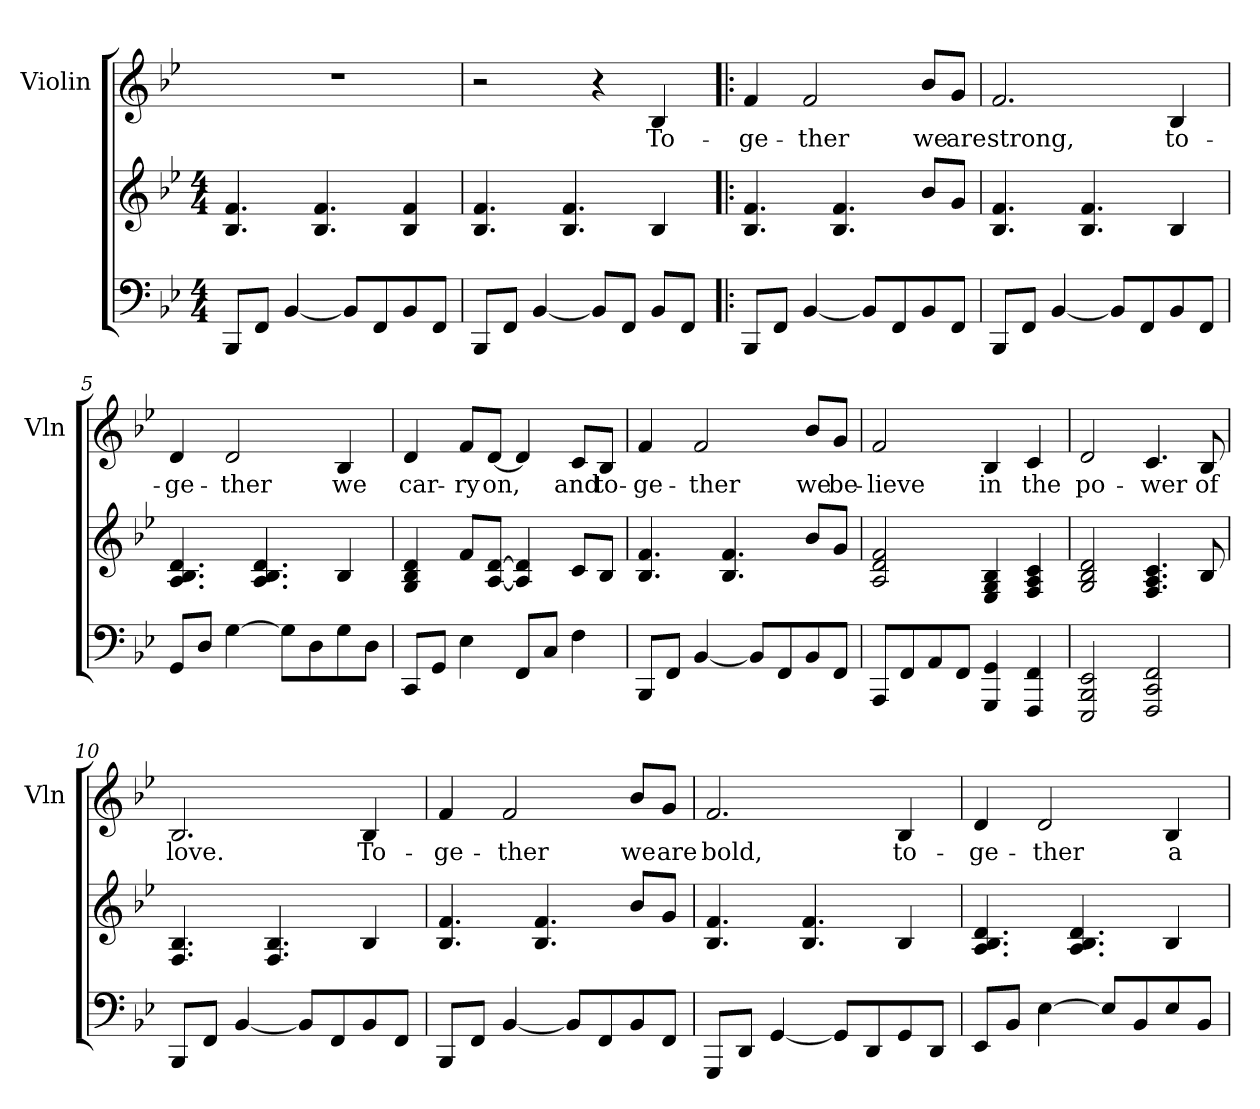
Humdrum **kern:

**kern	**kern	**kern	**text
*part2	*part2	*part1	*part1
*staff3	*staff2	*staff1	*staff1
*	*	*I"Violin	*
*	*	*I'Vln	*
*clefF4	*clefG2	*clefG2	*
*k[b-e-]	*k[b-e-]	*k[b-e-]	*
*B-:	*B-:	*B-:	*
*M4/4	*M4/4	*	*
*MM156	*MM156	*MM156	*
=1	=1	=1	=1
8BBB-/L	4.B-/ 4.f/	1r	.
8FF/J	.	.	.
[4BB-/	.	.	.
.	4.B-/ 4.f/	.	.
8BB-/L]	.	.	.
8FF/	.	.	.
8BB-/	4B-/ 4f/	.	.
8FF/J	.	.	.
=2	=2	=2	=2
8BBB-/L	4.B-/ 4.f/	2r	.
8FF/J	.	.	.
[4BB-/	.	.	.
.	4.B-/ 4.f/	.	.
8BB-/L]	.	4r	.
8FF/J	.	.	.
!	!	!	!LO:LY:b
8BB-/L	4B-/	4B-/	To-
8FF/J	.	.	.
=3!|:	=3!|:	=3!|:	=3!|:
!	!	!	!LO:LY:b
8BBB-/L	4.B-/ 4.f/	4f/	-ge-
8FF/J	.	.	.
!	!	!	!LO:LY:b
[4BB-/	.	2f/	-ther
.	4.B-/ 4.f/	.	.
8BB-/L]	.	.	.
8FF/	.	.	.
!	!	!	!LO:LY:b
8BB-/	8b-/L	8b-/L	we
!	!	!	!LO:LY:b
8FF/J	8g/J	8g/J	are
=4	=4	=4	=4
!	!	!	!LO:LY:b
8BBB-/L	4.B-/ 4.f/	2.f/	strong,
8FF/J	.	.	.
[4BB-/	.	.	.
.	4.B-/ 4.f/	.	.
8BB-/L]	.	.	.
8FF/	.	.	.
!	!	!	!LO:LY:b
8BB-/	4B-/	4B-/	to-
8FF/J	.	.	.
!!LO:LB:g=z
=5	=5	=5	=5
!	!	!	!LO:LY:b
8GG/L	4.A/ 4.B-/ 4.d/	4d/	-ge-
8D/J	.	.	.
!	!	!	!LO:LY:b
[4G\	.	2d/	-ther
.	4.A/ 4.B-/ 4.d/	.	.
8G\L]	.	.	.
8D\	.	.	.
!	!	!	!LO:LY:b
8G\	4B-/	4B-/	we
8D\J	.	.	.
=6	=6	=6	=6
!	!	!	!LO:LY:b
8CC/L	4G/ 4B-/ 4d/	4d/	car-
8GG/J	.	.	.
!	!	!	!LO:LY:b
4E-\	8f/L	8f/L	-ry
!	!	!	!LO:LY:b
.	[8A/ [8d/J	[8d/J	on,
8FF/L	4A/] 4d/]	4d/]	.
8C/J	.	.	.
!	!	!	!LO:LY:b
4F\	8c/L	8c/L	and
!	!	!	!LO:LY:b
.	8B-/J	8B-/J	to-
=7	=7	=7	=7
!	!	!	!LO:LY:b
8BBB-/L	4.B-/ 4.f/	4f/	-ge-
8FF/J	.	.	.
!	!	!	!LO:LY:b
[4BB-/	.	2f/	-ther
.	4.B-/ 4.f/	.	.
8BB-/L]	.	.	.
8FF/	.	.	.
!	!	!	!LO:LY:b
8BB-/	8b-/L	8b-/L	we
!	!	!	!LO:LY:b
8FF/J	8g/J	8g/J	be-
=8	=8	=8	=8
!	!	!	!LO:LY:b
8AAA/L	2A/ 2d/ 2f/	2f/	-lieve
8FF/	.	.	.
8AA/	.	.	.
8FF/J	.	.	.
!	!	!	!LO:LY:b
4GGG/ 4GG/	4E-/ 4G/ 4B-/	4B-/	in
!	!	!	!LO:LY:b
4FFF/ 4FF/	4F/ 4A/ 4c/	4c/	the
=9	=9	=9	=9
!	!	!	!LO:LY:b
2EEE-/ 2BBB-/ 2EE-/	2G/ 2B-/ 2d/	2d/	po-
!	!	!	!LO:LY:b
2FFF/ 2CC/ 2FF/	4.F/ 4.A/ 4.c/	4.c/	-wer
!	!	!	!LO:LY:b
.	8B-/	8B-/	of
!!LO:LB:g=z
=10	=10	=10	=10
!	!	!	!LO:LY:b
8BBB-/L	4.F/ 4.B-/	2.B-/	love.
8FF/J	.	.	.
[4BB-/	.	.	.
.	4.F/ 4.B-/	.	.
8BB-/L]	.	.	.
8FF/	.	.	.
!	!	!	!LO:LY:b
8BB-/	4B-/	4B-/	To-
8FF/J	.	.	.
=11	=11	=11	=11
!	!	!	!LO:LY:b
8BBB-/L	4.B-/ 4.f/	4f/	-ge-
8FF/J	.	.	.
!	!	!	!LO:LY:b
[4BB-/	.	2f/	-ther
.	4.B-/ 4.f/	.	.
8BB-/L]	.	.	.
8FF/	.	.	.
!	!	!	!LO:LY:b
8BB-/	8b-/L	8b-/L	we
!	!	!	!LO:LY:b
8FF/J	8g/J	8g/J	are
=12	=12	=12	=12
!	!	!	!LO:LY:b
8GGG/L	4.B-/ 4.f/	2.f/	bold,
8DD/J	.	.	.
[4GG/	.	.	.
.	4.B-/ 4.f/	.	.
8GG/L]	.	.	.
8DD/	.	.	.
!	!	!	!LO:LY:b
8GG/	4B-/	4B-/	to-
8DD/J	.	.	.
=13	=13	=13	=13
!	!	!	!LO:LY:b
8EE-/L	4.A/ 4.B-/ 4.d/	4d/	-ge-
8BB-/J	.	.	.
!	!	!	!LO:LY:b
[4E-\	.	2d/	-ther
.	4.A/ 4.B-/ 4.d/	.	.
8E-/L]	.	.	.
8BB-/	.	.	.
!	!	!	!LO:LY:b
8E-/	4B-/	4B-/	a
8BB-/J	.	.	.
=	=	=	=
*-	*-	*-	*-
